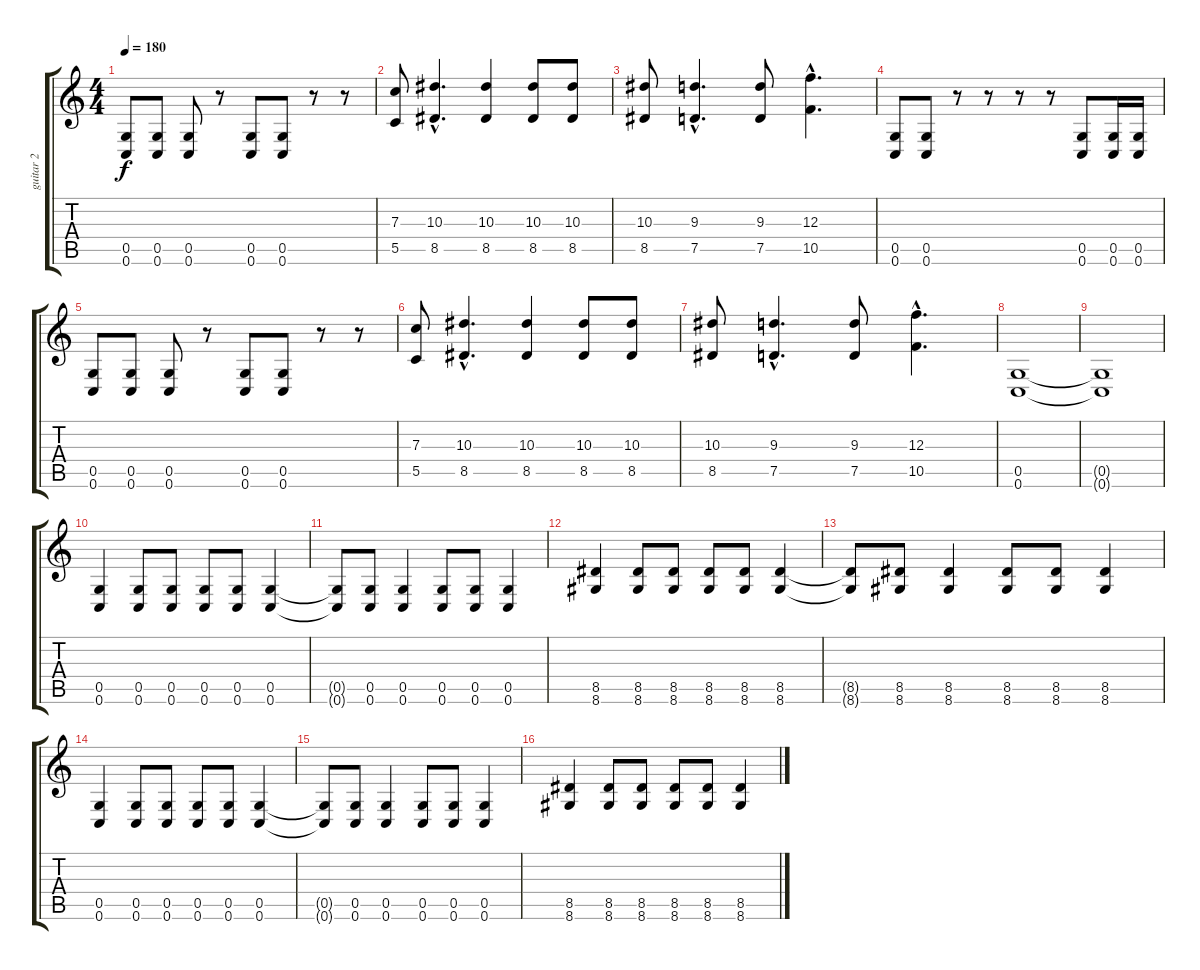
\track ("guitar 2" "guitar 2") {instrument overdrivenguitar}
\staff {score tabs}
\tuning (D4 A3 F3 C3 G2 C2) {hide}
\ts (4 4)
\tempo 180
\clef g2
\ks c
(0.5 0.6).8{dy f} (0.5 0.6).8 (0.5 0.6).8 r.8 (0.5 0.6).8 (0.5 0.6).8 r.8 r.8 |
(7.3 5.5).8 (10.3{hac} 8.5{hac}).4{d} (10.3 8.5).4 (10.3 8.5).8 (10.3 8.5).8 |
(10.3 8.5).8 (9.3{hac} 7.5{hac}).4{d} (9.3 7.5).8 (12.3{hac} 10.5{hac}).4{d} |
(0.5 0.6).8 (0.5 0.6).8 r.8 r.8 r.8 r.8 (0.5 0.6).8 (0.5 0.6).16 (0.5 0.6).16 |
(0.5 0.6).8 (0.5 0.6).8 (0.5 0.6).8 r.8 (0.5 0.6).8 (0.5 0.6).8 r.8 r.8 |
(7.3 5.5).8 (10.3{hac} 8.5{hac}).4{d} (10.3 8.5).4 (10.3 8.5).8 (10.3 8.5).8 |
(10.3 8.5).8 (9.3{hac} 7.5{hac}).4{d} (9.3 7.5).8 (12.3{hac} 10.5{hac}).4{d} |
(0.5 0.6).1 |
(0.5{t} 0.6{t}).1 |
(0.5 0.6).4 (0.5 0.6).8 (0.5 0.6).8 (0.5 0.6).8 (0.5 0.6).8 (0.5 0.6).4 |
(0.5{t} 0.6{t}).8 (0.5 0.6).8 (0.5 0.6).4 (0.5 0.6).8 (0.5 0.6).8 (0.5 0.6).4 |
(8.5 8.6).4 (8.5 8.6).8 (8.5 8.6).8 (8.5 8.6).8 (8.5 8.6).8 (8.5 8.6).4 |
(8.5{t} 8.6{t}).8 (8.5 8.6).8 (8.5 8.6).4 (8.5 8.6).8 (8.5 8.6).8 (8.5 8.6).4 |
(0.5 0.6).4 (0.5 0.6).8 (0.5 0.6).8 (0.5 0.6).8 (0.5 0.6).8 (0.5 0.6).4 |
(0.5{t} 0.6{t}).8 (0.5 0.6).8 (0.5 0.6).4 (0.5 0.6).8 (0.5 0.6).8 (0.5 0.6).4 |
(8.5 8.6).4 (8.5 8.6).8 (8.5 8.6).8 (8.5 8.6).8 (8.5 8.6).8 (8.5 8.6).4
